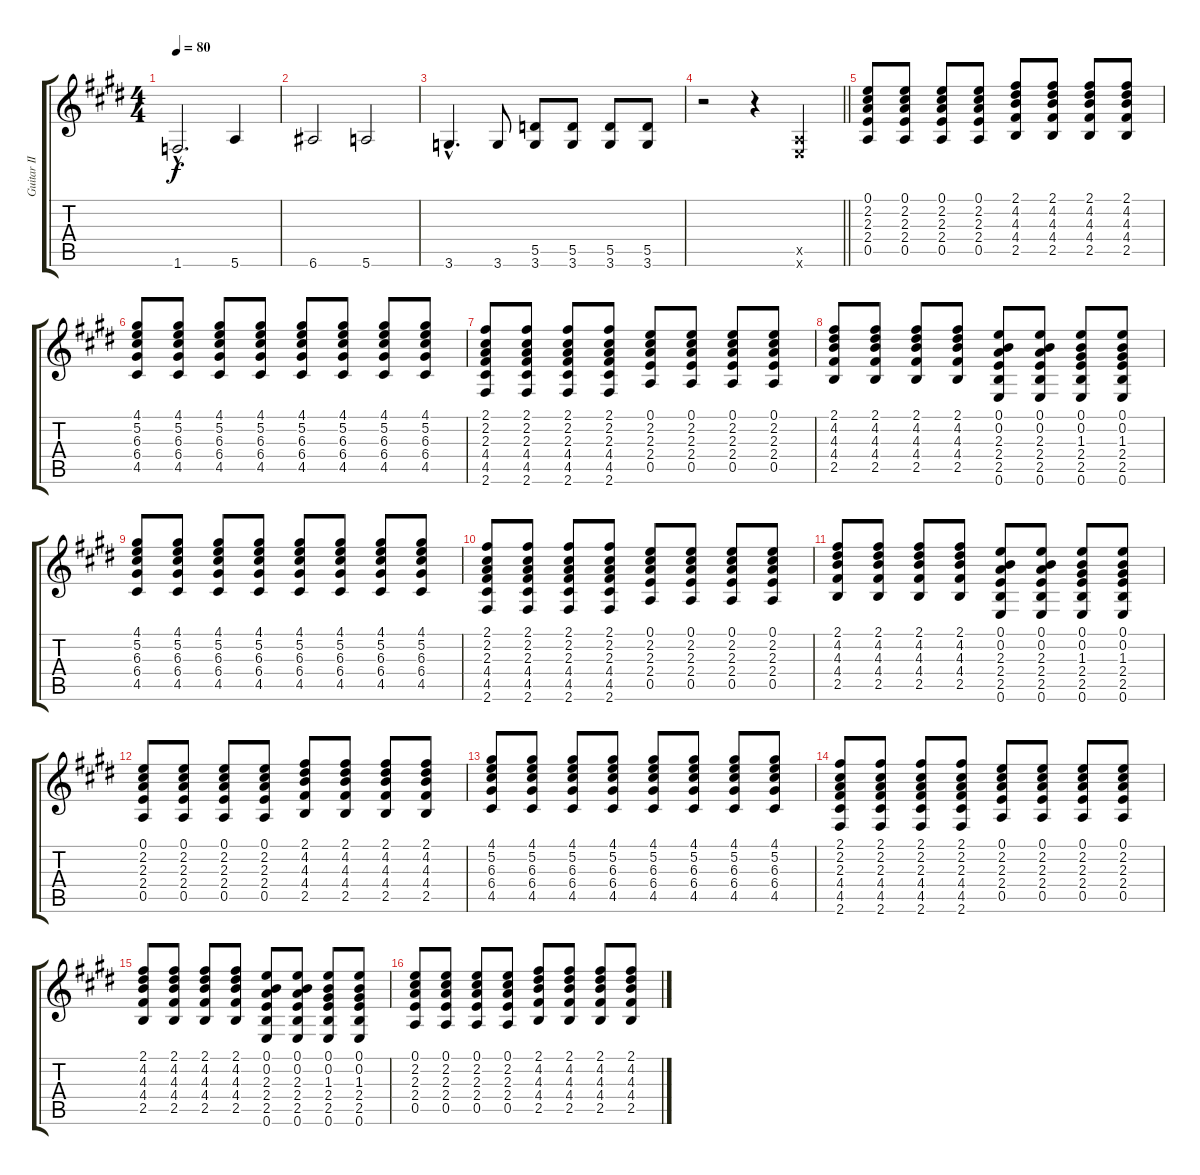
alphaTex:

\track ("Guitar II" "Guitar II") {instrument distortionguitar}
\staff {score tabs}
\tuning (E4 B3 G3 D3 A2 E2) {hide}
\ts (4 4)
\tempo 80
\clef g2
\ks e
1.6{hac}.2{d dy f} 5.6.4 |
6.6.2 5.6.2 |
3.6{hac}.4{d} 3.6.8 (5.5 3.6).8 (5.5 3.6).8 (5.5 3.6).8 (5.5 3.6).8 |
\barLineRight lightlight
r.2 r.4 (0.5{x} 0.6{x}).4 |
(0.1 2.2 2.3 2.4 0.5).8 (0.1 2.2 2.3 2.4 0.5).8 (0.1 2.2 2.3 2.4 0.5).8 (0.1 2.2 2.3 2.4 0.5).8 (2.1 4.2 4.3 4.4 2.5).8 (2.1 4.2 4.3 4.4 2.5).8 (2.1 4.2 4.3 4.4 2.5).8 (2.1 4.2 4.3 4.4 2.5).8 |
(4.1 5.2 6.3 6.4 4.5).8 (4.1 5.2 6.3 6.4 4.5).8 (4.1 5.2 6.3 6.4 4.5).8 (4.1 5.2 6.3 6.4 4.5).8 (4.1 5.2 6.3 6.4 4.5).8 (4.1 5.2 6.3 6.4 4.5).8 (4.1 5.2 6.3 6.4 4.5).8 (4.1 5.2 6.3 6.4 4.5).8 |
(2.1 2.2 2.3 4.4 4.5 2.6).8 (2.1 2.2 2.3 4.4 4.5 2.6).8 (2.1 2.2 2.3 4.4 4.5 2.6).8 (2.1 2.2 2.3 4.4 4.5 2.6).8 (0.1 2.2 2.3 2.4 0.5).8 (0.1 2.2 2.3 2.4 0.5).8 (0.1 2.2 2.3 2.4 0.5).8 (0.1 2.2 2.3 2.4 0.5).8 |
(2.1 4.2 4.3 4.4 2.5).8 (2.1 4.2 4.3 4.4 2.5).8 (2.1 4.2 4.3 4.4 2.5).8 (2.1 4.2 4.3 4.4 2.5).8 (0.1 0.2 2.3 2.4 2.5 0.6).8 (0.1 0.2 2.3 2.4 2.5 0.6).8 (0.1 0.2 1.3 2.4 2.5 0.6).8 (0.1 0.2 1.3 2.4 2.5 0.6).8 |
(4.1 5.2 6.3 6.4 4.5).8 (4.1 5.2 6.3 6.4 4.5).8 (4.1 5.2 6.3 6.4 4.5).8 (4.1 5.2 6.3 6.4 4.5).8 (4.1 5.2 6.3 6.4 4.5).8 (4.1 5.2 6.3 6.4 4.5).8 (4.1 5.2 6.3 6.4 4.5).8 (4.1 5.2 6.3 6.4 4.5).8 |
(2.1 2.2 2.3 4.4 4.5 2.6).8 (2.1 2.2 2.3 4.4 4.5 2.6).8 (2.1 2.2 2.3 4.4 4.5 2.6).8 (2.1 2.2 2.3 4.4 4.5 2.6).8 (0.1 2.2 2.3 2.4 0.5).8 (0.1 2.2 2.3 2.4 0.5).8 (0.1 2.2 2.3 2.4 0.5).8 (0.1 2.2 2.3 2.4 0.5).8 |
(2.1 4.2 4.3 4.4 2.5).8 (2.1 4.2 4.3 4.4 2.5).8 (2.1 4.2 4.3 4.4 2.5).8 (2.1 4.2 4.3 4.4 2.5).8 (0.1 0.2 2.3 2.4 2.5 0.6).8 (0.1 0.2 2.3 2.4 2.5 0.6).8 (0.1 0.2 1.3 2.4 2.5 0.6).8 (0.1 0.2 1.3 2.4 2.5 0.6).8 |
(0.1 2.2 2.3 2.4 0.5).8 (0.1 2.2 2.3 2.4 0.5).8 (0.1 2.2 2.3 2.4 0.5).8 (0.1 2.2 2.3 2.4 0.5).8 (2.1 4.2 4.3 4.4 2.5).8 (2.1 4.2 4.3 4.4 2.5).8 (2.1 4.2 4.3 4.4 2.5).8 (2.1 4.2 4.3 4.4 2.5).8 |
(4.1 5.2 6.3 6.4 4.5).8 (4.1 5.2 6.3 6.4 4.5).8 (4.1 5.2 6.3 6.4 4.5).8 (4.1 5.2 6.3 6.4 4.5).8 (4.1 5.2 6.3 6.4 4.5).8 (4.1 5.2 6.3 6.4 4.5).8 (4.1 5.2 6.3 6.4 4.5).8 (4.1 5.2 6.3 6.4 4.5).8 |
(2.1 2.2 2.3 4.4 4.5 2.6).8 (2.1 2.2 2.3 4.4 4.5 2.6).8 (2.1 2.2 2.3 4.4 4.5 2.6).8 (2.1 2.2 2.3 4.4 4.5 2.6).8 (0.1 2.2 2.3 2.4 0.5).8 (0.1 2.2 2.3 2.4 0.5).8 (0.1 2.2 2.3 2.4 0.5).8 (0.1 2.2 2.3 2.4 0.5).8 |
(2.1 4.2 4.3 4.4 2.5).8 (2.1 4.2 4.3 4.4 2.5).8 (2.1 4.2 4.3 4.4 2.5).8 (2.1 4.2 4.3 4.4 2.5).8 (0.1 0.2 2.3 2.4 2.5 0.6).8 (0.1 0.2 2.3 2.4 2.5 0.6).8 (0.1 0.2 1.3 2.4 2.5 0.6).8 (0.1 0.2 1.3 2.4 2.5 0.6).8 |
(0.1 2.2 2.3 2.4 0.5).8 (0.1 2.2 2.3 2.4 0.5).8 (0.1 2.2 2.3 2.4 0.5).8 (0.1 2.2 2.3 2.4 0.5).8 (2.1 4.2 4.3 4.4 2.5).8 (2.1 4.2 4.3 4.4 2.5).8 (2.1 4.2 4.3 4.4 2.5).8 (2.1 4.2 4.3 4.4 2.5).8
